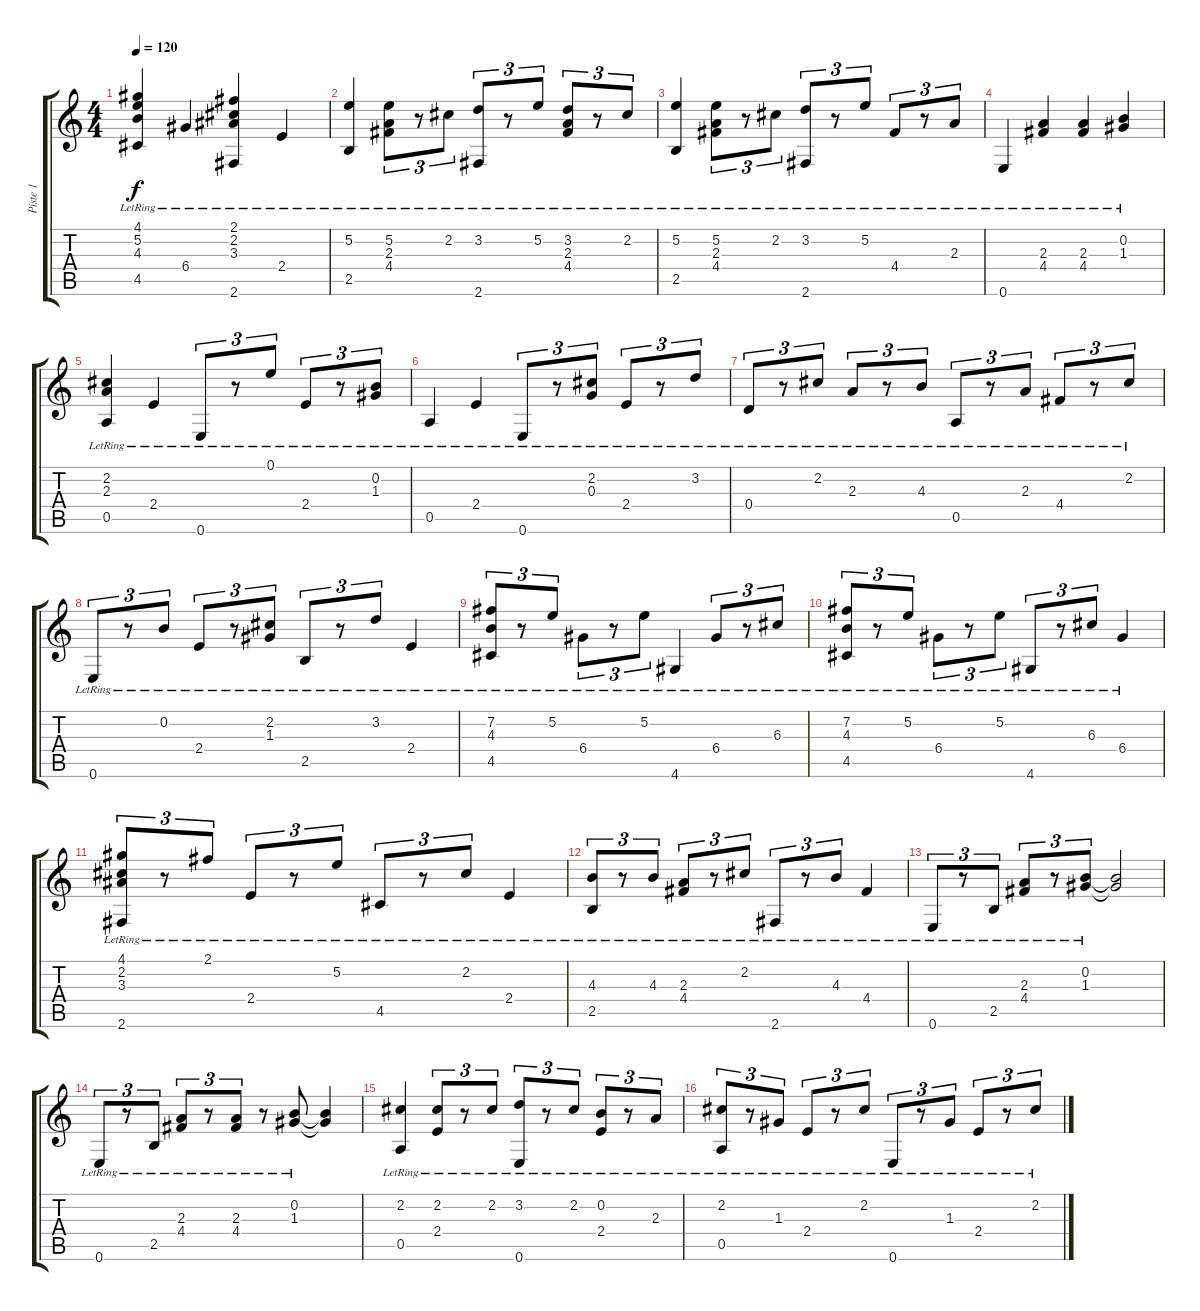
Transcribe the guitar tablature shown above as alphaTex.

\track ("Piste 1" "Piste 1") {instrument acousticguitarnylon}
\staff {score tabs}
\tuning (E4 B3 G3 D3 A2 E2) {hide}
\ts (4 4)
\tempo 120
\clef g2
\ks c
(4.1{lr} 5.2{lr} 4.3{lr} 4.5{lr}).4{dy f} 6.4{lr}.4 (2.1{lr} 2.2{lr} 3.3{lr} 2.6{lr}).4 2.4{lr}.4 |
(5.2{lr} 2.5{lr}).4 (5.2{lr} 2.3{lr} 4.4{lr}).8{tu (3 2)} r.8{tu (3 2)} 2.2{lr}.8{tu (3 2)} (3.2{lr} 2.6{lr}).8{tu (3 2)} r.8{tu (3 2)} 5.2{lr}.8{tu (3 2)} (3.2{lr} 2.3{lr} 4.4{lr}).8{tu (3 2)} r.8{tu (3 2)} 2.2{lr}.8{tu (3 2)} |
(5.2{lr} 2.5{lr}).4 (5.2{lr} 2.3{lr} 4.4{lr}).8{tu (3 2)} r.8{tu (3 2)} 2.2{lr}.8{tu (3 2)} (3.2{lr} 2.6{lr}).8{tu (3 2)} r.8{tu (3 2)} 5.2{lr}.8{tu (3 2)} 4.4{lr}.8{tu (3 2)} r.8{tu (3 2)} 2.3{lr}.8{tu (3 2)} |
0.6{lr}.4 (2.3{lr} 4.4{lr}).4 (2.3{lr} 4.4{lr}).4 (0.2{lr} 1.3{lr}).4 |
(2.2{lr} 2.3{lr} 0.5{lr}).4 2.4{lr}.4 0.6{lr}.8{tu (3 2)} r.8{tu (3 2)} 0.1{lr}.8{tu (3 2)} 2.4{lr}.8{tu (3 2)} r.8{tu (3 2)} (0.2{lr} 1.3{lr}).8{tu (3 2)} |
0.5{lr}.4 2.4{lr}.4 0.6{lr}.8{tu (3 2)} r.8{tu (3 2)} (2.2{lr} 0.3{lr}).8{tu (3 2)} 2.4{lr}.8{tu (3 2)} r.8{tu (3 2)} 3.2{lr}.8{tu (3 2)} |
0.4{lr}.8{tu (3 2)} r.8{tu (3 2)} 2.2{lr}.8{tu (3 2)} 2.3{lr}.8{tu (3 2)} r.8{tu (3 2)} 4.3{lr}.8{tu (3 2)} 0.5{lr}.8{tu (3 2)} r.8{tu (3 2)} 2.3{lr}.8{tu (3 2)} 4.4{lr}.8{tu (3 2)} r.8{tu (3 2)} 2.2{lr}.8{tu (3 2)} |
0.6{lr}.8{tu (3 2)} r.8{tu (3 2)} 0.2{lr}.8{tu (3 2)} 2.4{lr}.8{tu (3 2)} r.8{tu (3 2)} (2.2{lr} 1.3{lr}).8{tu (3 2)} 2.5{lr}.8{tu (3 2)} r.8{tu (3 2)} 3.2{lr}.8{tu (3 2)} 2.4{lr}.4 |
(7.2{lr} 4.3{lr} 4.5{lr}).8{tu (3 2)} r.8{tu (3 2)} 5.2{lr}.8{tu (3 2)} 6.4{lr}.8{tu (3 2)} r.8{tu (3 2)} 5.2{lr}.8{tu (3 2)} 4.6{lr}.4 6.4{lr}.8{tu (3 2)} r.8{tu (3 2)} 6.3{lr}.8{tu (3 2)} |
(7.2{lr} 4.3{lr} 4.5{lr}).8{tu (3 2)} r.8{tu (3 2)} 5.2{lr}.8{tu (3 2)} 6.4{lr}.8{tu (3 2)} r.8{tu (3 2)} 5.2{lr}.8{tu (3 2)} 4.6{lr}.8{tu (3 2)} r.8{tu (3 2)} 6.3{lr}.8{tu (3 2)} 6.4{lr}.4 |
(4.1{lr} 2.2{lr} 3.3{lr} 2.6{lr}).8{tu (3 2)} r.8{tu (3 2)} 2.1{lr}.8{tu (3 2)} 2.4{lr}.8{tu (3 2)} r.8{tu (3 2)} 5.2{lr}.8{tu (3 2)} 4.5{lr}.8{tu (3 2)} r.8{tu (3 2)} 2.2{lr}.8{tu (3 2)} 2.4{lr}.4 |
(4.3{lr} 2.5{lr}).8{tu (3 2)} r.8{tu (3 2)} 4.3{lr}.8{tu (3 2)} (2.3{lr} 4.4{lr}).8{tu (3 2)} r.8{tu (3 2)} 2.2{lr}.8{tu (3 2)} 2.6{lr}.8{tu (3 2)} r.8{tu (3 2)} 4.3{lr}.8{tu (3 2)} 4.4{lr}.4 |
0.6{lr}.8{tu (3 2)} r.8{tu (3 2)} 2.5{lr}.8{tu (3 2)} (2.3{lr} 4.4{lr}).8{tu (3 2)} r.8{tu (3 2)} (0.2{lr} 1.3{lr}).8{tu (3 2)} (0.2{t} 1.3{t}).2 |
0.6{lr}.8{tu (3 2)} r.8{tu (3 2)} 2.5{lr}.8{tu (3 2)} (2.3{lr} 4.4{lr}).8{tu (3 2)} r.8{tu (3 2)} (2.3{lr} 4.4{lr}).8{tu (3 2)} r.8 (0.2{lr} 1.3{lr}).8 (0.2{t} 1.3{t}).4 |
(2.2{lr} 0.5{lr}).4 (2.2{lr} 2.4{lr}).8{tu (3 2)} r.8{tu (3 2)} 2.2{lr}.8{tu (3 2)} (3.2{lr} 0.6{lr}).8{tu (3 2)} r.8{tu (3 2)} 2.2{lr}.8{tu (3 2)} (0.2{lr} 2.4{lr}).8{tu (3 2)} r.8{tu (3 2)} 2.3{lr}.8{tu (3 2)} |
(2.2{lr} 0.5{lr}).8{tu (3 2)} r.8{tu (3 2)} 1.3{lr}.8{tu (3 2)} 2.4{lr}.8{tu (3 2)} r.8{tu (3 2)} 2.2{lr}.8{tu (3 2)} 0.6{lr}.8{tu (3 2)} r.8{tu (3 2)} 1.3{lr}.8{tu (3 2)} 2.4{lr}.8{tu (3 2)} r.8{tu (3 2)} 2.2{lr}.8{tu (3 2)}
